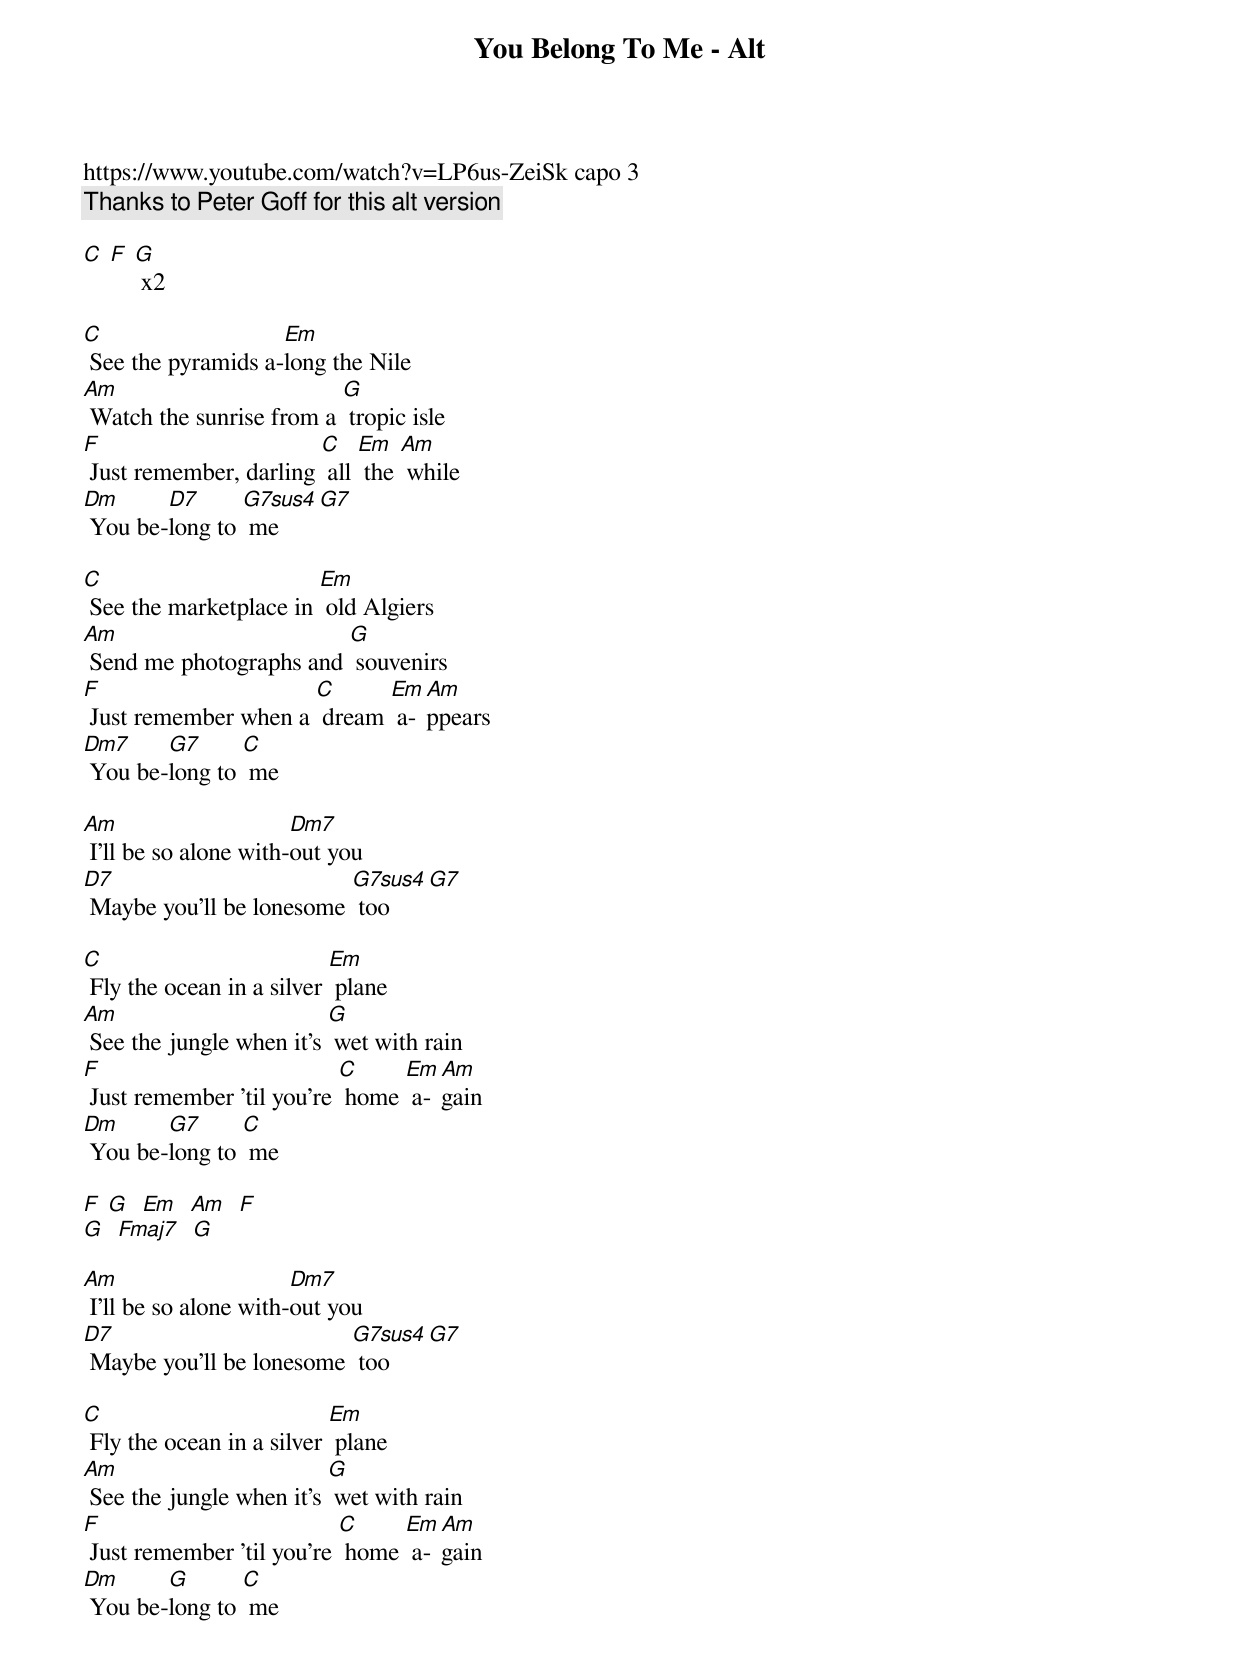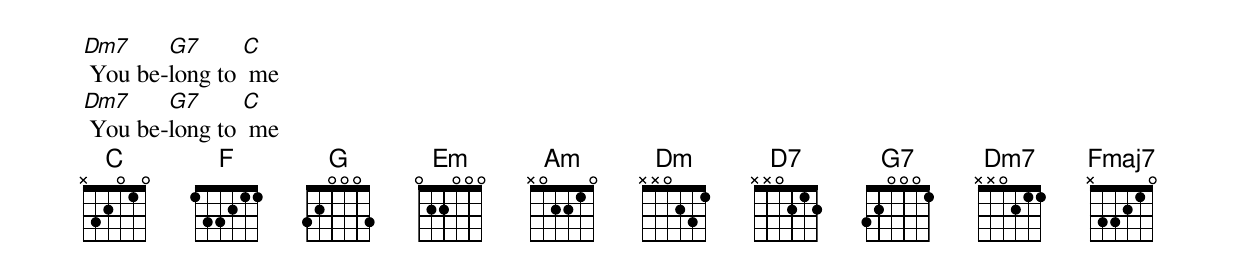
{t: You Belong To Me - Alt}
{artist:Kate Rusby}
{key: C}
https://www.youtube.com/watch?v=LP6us-ZeiSk capo 3
{c: Thanks to Peter Goff for this alt version}

[C] [F] [G] x2

[C] See the pyramids a-[Em]long the Nile
[Am] Watch the sunrise from a [G] tropic isle
[F] Just remember, darling [C] all [Em] the [Am] while
[Dm] You be-[D7]long to [G7sus4] me [G7]

[C] See the marketplace in [Em] old Algiers
[Am] Send me photographs and [G] souvenirs
[F] Just remember when a [C] dream [Em] a-[Am]ppears
[Dm7] You be-[G7]long to [C] me

[Am] I'll be so alone with-[Dm7]out you
[D7] Maybe you'll be lonesome [G7sus4] too [G7]

[C] Fly the ocean in a silver [Em] plane
[Am] See the jungle when it's [G] wet with rain
[F] Just remember 'til you're [C] home [Em] a-[Am]gain
[Dm] You be-[G7]long to [C] me

[F] [G]  [Em]  [Am]  [F]
[G]  [Fmaj7]  [G]

[Am] I'll be so alone with-[Dm7]out you
[D7] Maybe you'll be lonesome [G7sus4] too [G7]

[C] Fly the ocean in a silver [Em] plane
[Am] See the jungle when it's [G] wet with rain
[F] Just remember 'til you're [C] home [Em] a-[Am]gain
[Dm] You be-[G]long to [C] me
[Dm7] You be-[G7]long to [C] me
[Dm7] You be-[G7]long to [C] me
